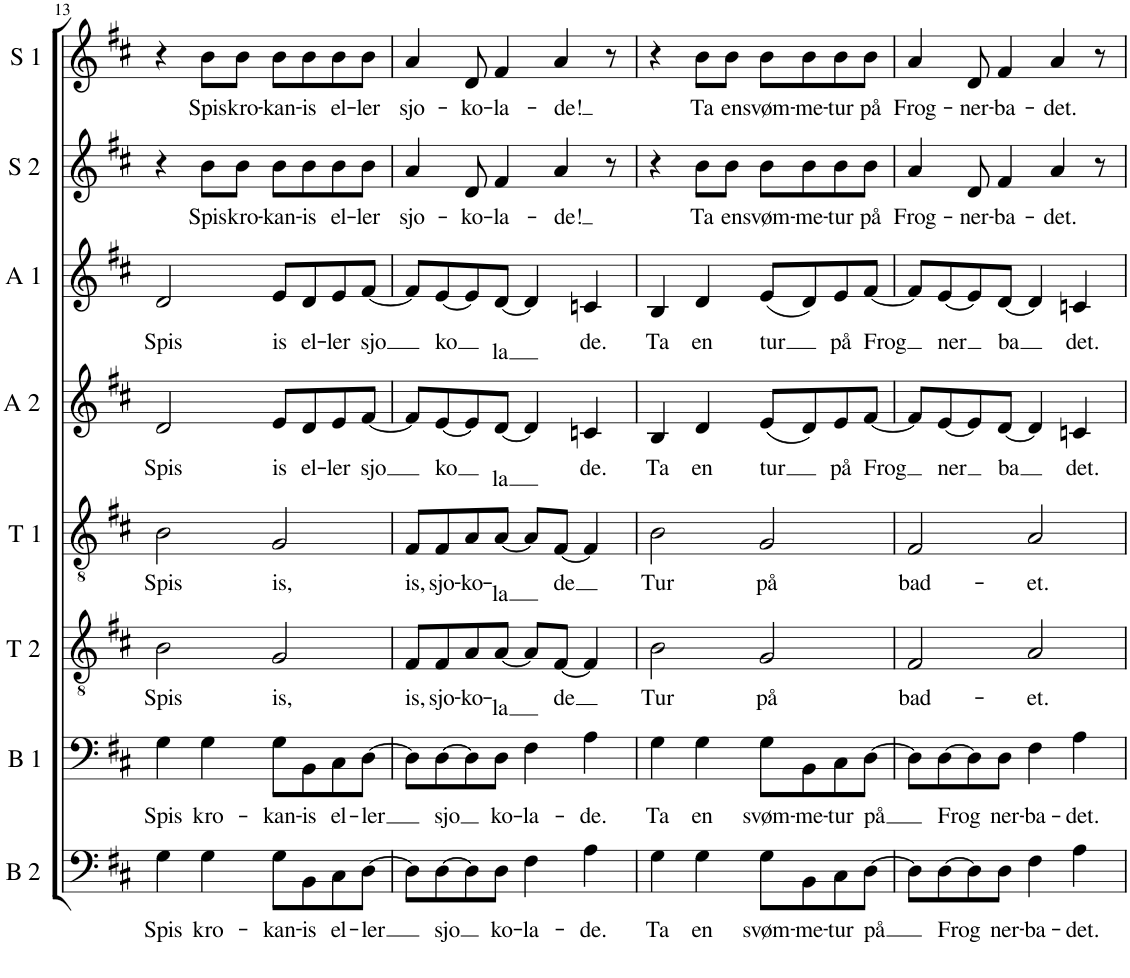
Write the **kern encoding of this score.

**kern	**text	**kern	**text	**kern	**text	**kern	**text	**kern	**text	**kern	**text	**kern	**text	**kern	**text
*part8	*part8	*part7	*part7	*part6	*part6	*part5	*part5	*part4	*part4	*part3	*part3	*part2	*part2	*part1	*part1
*staff8	*staff8	*staff7	*staff7	*staff6	*staff6	*staff5	*staff5	*staff4	*staff4	*staff3	*staff3	*staff2	*staff2	*staff1	*staff1
*I"Bass 2	*	*I"Bass 1	*	*I"Tenor 2	*	*I"Tenor 1	*	*I"Alt 2	*	*I"Alt 1	*	*I"Sopran 2	*	*I"Sopran 1	*
*I'B 2	*	*I'B 1	*	*I'T 2	*	*I'T 1	*	*I'A 2	*	*I'A 1	*	*I'S 2	*	*I'S 1	*
!!LO:PB:g=z
*clefF4	*	*clefF4	*	*clefGv2	*	*clefGv2	*	*clefG2	*	*clefG2	*	*clefG2	*	*clefG2	*
*k[f#c#]	*	*k[f#c#]	*	*k[f#c#]	*	*k[f#c#]	*	*k[f#c#]	*	*k[f#c#]	*	*k[f#c#]	*	*k[f#c#]	*
*M4/4	*	*M4/4	*	*M4/4	*	*M4/4	*	*M4/4	*	*M4/4	*	*M4/4	*	*M4/4	*
=13	=13	=13	=13	=13	=13	=13	=13	=13	=13	=13	=13	=13	=13	=13	=13
!	!LO:LY:b	!	!LO:LY:b	!	!LO:LY:b	!	!LO:LY:b	!	!LO:LY:b	!	!LO:LY:b	!	!	!	!
4G\	Spis	4G\	Spis	2B\	Spis	2B\	Spis	2d/	Spis	2d/	Spis	4r	.	4r	.
!	!LO:LY:b	!	!LO:LY:b	!	!	!	!	!	!	!	!	!	!LO:LY:b	!	!LO:LY:b
4G\	kro-	4G\	kro-	.	.	.	.	.	.	.	.	8b\L	Spis	8b\L	Spis
!	!	!	!	!	!	!	!	!	!	!	!	!	!LO:LY:b	!	!LO:LY:b
.	.	.	.	.	.	.	.	.	.	.	.	8b\J	kro-	8b\J	kro-
!	!LO:LY:b	!	!LO:LY:b	!	!LO:LY:b	!	!LO:LY:b	!	!LO:LY:b	!	!LO:LY:b	!	!LO:LY:b	!	!LO:LY:b
8G\L	-kan-	8G\L	-kan-	2G/	is,	2G/	is,	8e/L	-is	8e/L	-is	8b\L	-kan-	8b\L	-kan-
!	!LO:LY:b	!	!LO:LY:b	!	!	!	!	!	!LO:LY:b	!	!LO:LY:b	!	!LO:LY:b	!	!LO:LY:b
8BB\	-is	8BB\	-is	.	.	.	.	8d/	el-	8d/	el-	8b\	-is	8b\	-is
!	!LO:LY:b	!	!LO:LY:b	!	!	!	!	!	!LO:LY:b	!	!LO:LY:b	!	!LO:LY:b	!	!LO:LY:b
8C#\	el-	8C#\	el-	.	.	.	.	8e/	-ler	8e/	-ler	8b\	el-	8b\	el-
!	!LO:LY:b	!	!LO:LY:b	!	!	!	!	!	!LO:LY:b	!	!LO:LY:b	!	!LO:LY:b	!	!LO:LY:b
[8D\J	-ler	[8D\J	-ler	.	.	.	.	[8f#/J	sjo	[8f#/J	sjo	8b\J	-ler	8b\J	-ler
=14	=14	=14	=14	=14	=14	=14	=14	=14	=14	=14	=14	=14	=14	=14	=14
!	!	!	!	!	!LO:LY:b	!	!LO:LY:b	!	!	!	!	!	!LO:LY:b	!	!LO:LY:b
8D\L]	.	8D\L]	.	8F#/L	is,	8F#/L	is,	8f#/L]	.	8f#/L]	.	4a/	sjo-	4a/	sjo-
!	!LO:LY:b	!	!LO:LY:b	!	!LO:LY:b	!	!LO:LY:b	!	!LO:LY:b	!	!LO:LY:b	!	!	!	!
[8D\	sjo	[8D\	sjo	8F#/	sjo-	8F#/	sjo-	[8e/	ko	[8e/	ko	.	.	.	.
!	!	!	!	!	!LO:LY:b	!	!LO:LY:b	!	!	!	!	!	!LO:LY:b	!	!LO:LY:b
8D\]	.	8D\]	.	8A/	-ko-	8A/	-ko-	8e/]	.	8e/]	.	8d/	-ko-	8d/	-ko-
!	!LO:LY:b	!	!LO:LY:b	!	!LO:LY:b	!	!LO:LY:b	!	!LO:LY:b	!	!LO:LY:b	!	!LO:LY:b	!	!LO:LY:b
8D\J	ko-	8D\J	ko-	[8A/J	-la	[8A/J	-la	[8d/J	-la	[8d/J	-la	4f#/	-la-	4f#/	-la-
!	!LO:LY:b	!	!LO:LY:b	!	!	!	!	!	!	!	!	!	!	!	!
4F#\	-la-	4F#\	-la-	8A/L]	.	8A/L]	.	4d/]	.	4d/]	.	.	.	.	.
!	!	!	!	!	!LO:LY:b	!	!LO:LY:b	!	!	!	!	!	!LO:LY:b	!	!LO:LY:b
.	.	.	.	[8F#/J	de	[8F#/J	de	.	.	.	.	4a/	-de!	4a/	-de!
!	!LO:LY:b	!	!LO:LY:b	!	!	!	!	!	!LO:LY:b	!	!LO:LY:b	!	!	!	!
4A\	-de.	4A\	-de.	4F#/]	.	4F#/]	.	4cn/	de.	4cn/	de.	.	.	.	.
.	.	.	.	.	.	.	.	.	.	.	.	8r	.	8r	.
=15	=15	=15	=15	=15	=15	=15	=15	=15	=15	=15	=15	=15	=15	=15	=15
!	!LO:LY:b	!	!LO:LY:b	!	!LO:LY:b	!	!LO:LY:b	!	!LO:LY:b	!	!LO:LY:b	!	!	!	!
4G\	Ta	4G\	Ta	2B\	Tur	2B\	Tur	4B/	Ta	4B/	Ta	4r	.	4r	.
!	!LO:LY:b	!	!LO:LY:b	!	!	!	!	!	!LO:LY:b	!	!LO:LY:b	!	!LO:LY:b	!	!LO:LY:b
4G\	en	4G\	en	.	.	.	.	4d/	en	4d/	en	8b\L	Ta	8b\L	Ta
!	!	!	!	!	!	!	!	!	!	!	!	!	!LO:LY:b	!	!LO:LY:b
.	.	.	.	.	.	.	.	.	.	.	.	8b\J	en	8b\J	en
!	!LO:LY:b	!	!LO:LY:b	!	!LO:LY:b	!	!LO:LY:b	!	!LO:LY:b	!	!LO:LY:b	!	!LO:LY:b	!	!LO:LY:b
8G\L	svøm-	8G\L	svøm-	2G/	på	2G/	på	(8e/L	-tur	(8e/L	-tur	8b\L	svøm-	8b\L	svøm-
!	!LO:LY:b	!	!LO:LY:b	!	!	!	!	!	!	!	!	!	!LO:LY:b	!	!LO:LY:b
8BB\	-me-	8BB\	-me-	.	.	.	.	8d/)	.	8d/)	.	8b\	-me-	8b\	-me-
!	!LO:LY:b	!	!LO:LY:b	!	!	!	!	!	!LO:LY:b	!	!LO:LY:b	!	!LO:LY:b	!	!LO:LY:b
8C#\	-tur	8C#\	-tur	.	.	.	.	8e/	på	8e/	på	8b\	-tur	8b\	-tur
!	!LO:LY:b	!	!LO:LY:b	!	!	!	!	!	!LO:LY:b	!	!LO:LY:b	!	!LO:LY:b	!	!LO:LY:b
[8D\J	på	[8D\J	på	.	.	.	.	[8f#/J	Frog	[8f#/J	Frog	8b\J	på	8b\J	på
=16	=16	=16	=16	=16	=16	=16	=16	=16	=16	=16	=16	=16	=16	=16	=16
!	!	!	!	!	!LO:LY:b	!	!LO:LY:b	!	!	!	!	!	!LO:LY:b	!	!LO:LY:b
8D\L]	.	8D\L]	.	2F#/	bad-	2F#/	bad-	8f#/L]	.	8f#/L]	.	4a/	Frog-	4a/	Frog-
!	!LO:LY:b	!	!LO:LY:b	!	!	!	!	!	!LO:LY:b	!	!LO:LY:b	!	!	!	!
[8D\	Frog	[8D\	Frog	.	.	.	.	[8e/	ner	[8e/	ner	.	.	.	.
!	!	!	!	!	!	!	!	!	!	!	!	!	!LO:LY:b	!	!LO:LY:b
8D\]	.	8D\]	.	.	.	.	.	8e/]	.	8e/]	.	8d/	-ner-	8d/	-ner-
!	!LO:LY:b	!	!LO:LY:b	!	!	!	!	!	!LO:LY:b	!	!LO:LY:b	!	!LO:LY:b	!	!LO:LY:b
8D\J	ner-	8D\J	ner-	.	.	.	.	[8d/J	-ba	[8d/J	-ba	4f#/	-ba-	4f#/	-ba-
!	!LO:LY:b	!	!LO:LY:b	!	!LO:LY:b	!	!LO:LY:b	!	!	!	!	!	!	!	!
4F#\	-ba-	4F#\	-ba-	2A/	-et.	2A/	-et.	4d/]	.	4d/]	.	.	.	.	.
!	!	!	!	!	!	!	!	!	!	!	!	!	!LO:LY:b	!	!LO:LY:b
.	.	.	.	.	.	.	.	.	.	.	.	4a/	-det.	4a/	-det.
!	!LO:LY:b	!	!LO:LY:b	!	!	!	!	!	!LO:LY:b	!	!LO:LY:b	!	!	!	!
4A\	-det.	4A\	-det.	.	.	.	.	4cn/	det.	4cn/	det.	.	.	.	.
.	.	.	.	.	.	.	.	.	.	.	.	8r	.	8r	.
=	=	=	=	=	=	=	=	=	=	=	=	=	=	=	=
*-	*-	*-	*-	*-	*-	*-	*-	*-	*-	*-	*-	*-	*-	*-	*-
